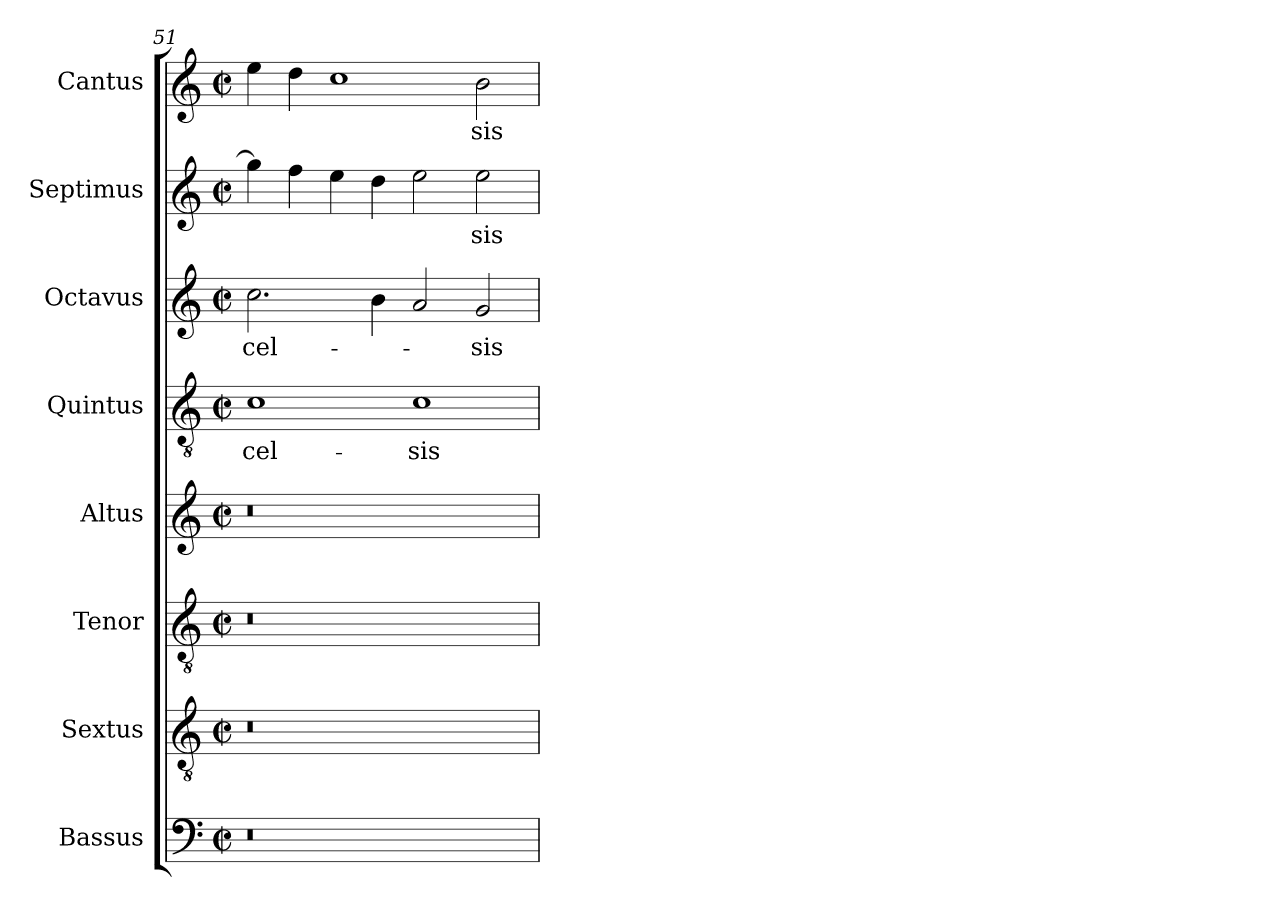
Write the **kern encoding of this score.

**kern	**kern	**kern	**kern	**kern	**text	**kern	**text	**kern	**text	**kern	**text
*part8	*part7	*part6	*part5	*part4	*part4	*part3	*part3	*part2	*part2	*part1	*part1
*staff8	*staff7	*staff6	*staff5	*staff4	*staff4	*staff3	*staff3	*staff2	*staff2	*staff1	*staff1
*I"Bassus	*I"Sextus	*I"Tenor	*I"Altus	*I"Quintus	*	*I"Octavus	*	*I"Septimus	*	*I"Cantus	*
*clefF4	*clefGv2	*clefGv2	*clefG2	*clefGv2	*	*clefG2	*	*clefG2	*	*clefG2	*
*M2/2	*M2/2	*M2/2	*M2/2	*M2/2	*	*M2/2	*	*M2/2	*	*M2/2	*
*met(c|)	*met(c|)	*met(c|)	*met(c|)	*met(c|)	*	*met(c|)	*	*met(c|)	*	*met(c|)	*
=51	=51	=51	=51	=51	=51	=51	=51	=51	=51	=51	=51
!	!	!	!	!	!LO:LY:b:cj	!	!LO:LY:b	!	!	!	!
0r	0r	0r	0r	1c	-cel-	2.cc\	-cel-	4gg\]	.	4ee\	.
.	.	.	.	.	.	.	.	4ff\	.	4dd\	.
.	.	.	.	.	.	.	.	4ee\	.	1cc	.
.	.	.	.	.	.	4b\	.	4dd\	.	.	.
!	!	!	!	!	!LO:LY:b:cj	!	!	!	!	!	!
.	.	.	.	1c	-sis	2a/	.	2ee\	.	.	.
!	!	!	!	!	!	!	!LO:LY:b:cj	!	!LO:LY:b:cj	!	!LO:LY:b:cj
.	.	.	.	.	.	2g/	-sis	2ee\	sis	2b\	sis
=	=	=	=	=	=	=	=	=	=	=	=
*-	*-	*-	*-	*-	*-	*-	*-	*-	*-	*-	*-
